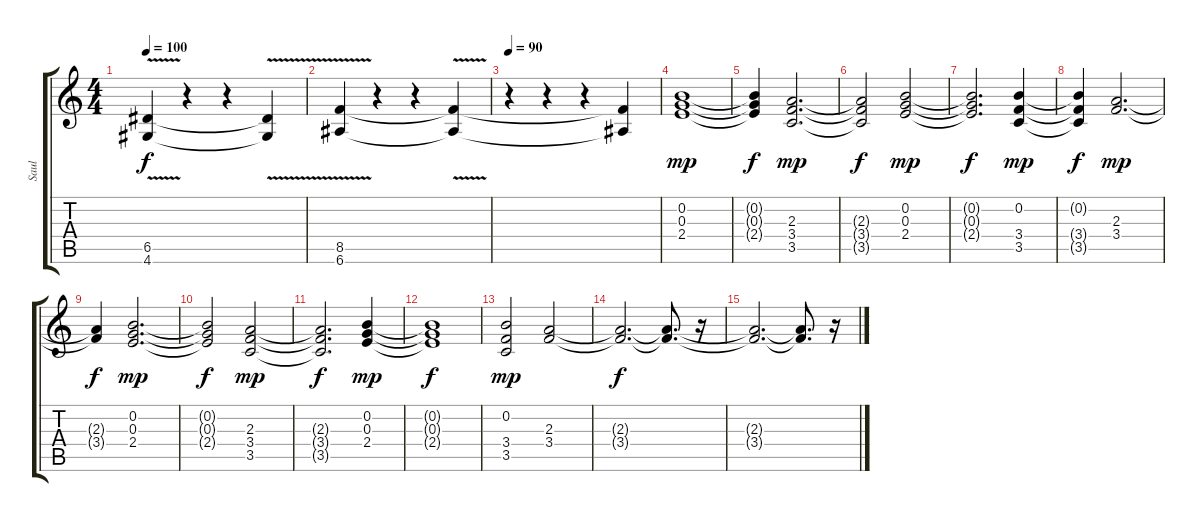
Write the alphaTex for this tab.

\track ("Saul" "Saul") {instrument distortionguitar}
\staff {score tabs}
\tuning (E4 B3 G3 D3 A2 E2) {hide}
\ts (4 4)
\tempo 100
\clef g2
\ks c
(6.5{v} 4.6).4{dy f} r.4 r.4 (6.5{t} 4.6{t}).4 |
(8.5{v} 6.6).4 r.4 r.4 (8.5{t} 6.6{t}).4 |
\tempo 90
r.4 r.4 r.4 (8.5{t} 6.6{t}).4 |
(0.2 0.3 2.4).1{dy mp} |
(0.2{t} 0.3{t} 2.4{t}).4{dy f} (2.3 3.4 3.5).2{d dy mp} |
(2.3{t} 3.4{t} 3.5{t}).2{dy f} (0.2 0.3 2.4).2{dy mp} |
(0.2{t} 0.3{t} 2.4{t}).2{d dy f} (0.2 3.4 3.5).4{dy mp} |
(0.2{t} 3.4{t} 3.5{t}).4{dy f} (2.3 3.4).2{d dy mp} |
(2.3{t} 3.4{t}).4{dy f} (0.2 0.3 2.4).2{d dy mp} |
(0.2{t} 0.3{t} 2.4{t}).2{dy f} (2.3 3.4 3.5).2{dy mp} |
(2.3{t} 3.4{t} 3.5{t}).2{d dy f} (0.2 0.3 2.4).4{dy mp} |
(0.2{t} 0.3{t} 2.4{t}).1{dy f} |
(0.2 3.4 3.5).2{dy mp} (2.3 3.4).2 |
(2.3{t} 3.4{t}).2{d dy f} (2.3{t} 3.4{t}).8{d} r.16 |
(2.3{t} 3.4{t}).2{d} (2.3{t} 3.4{t}).8{d} r.16
